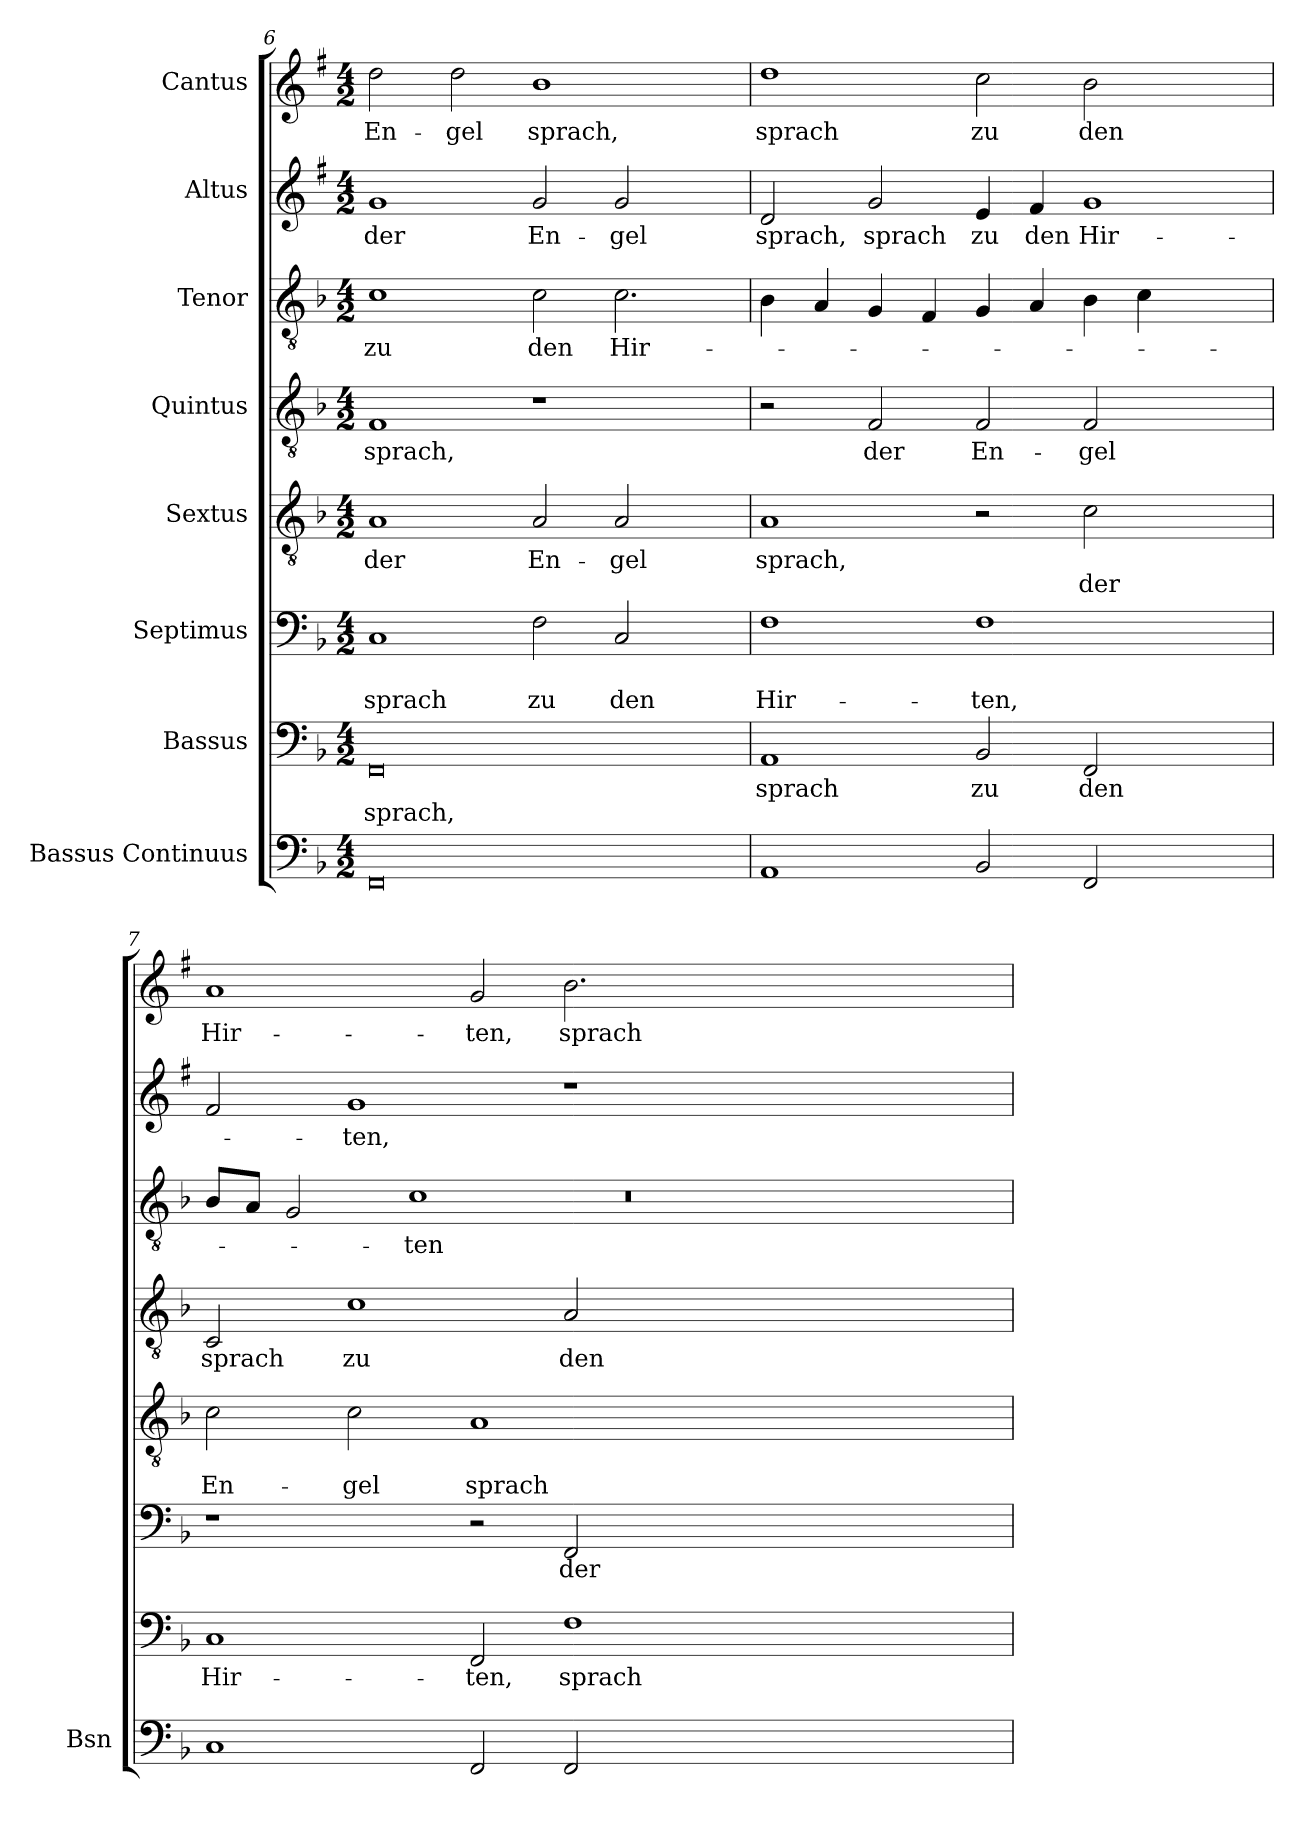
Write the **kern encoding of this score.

**kern	**kern	**text	**text	**kern	**text	**text	**kern	**text	**text	**kern	**text	**kern	**text	**kern	**text	**kern	**text
*part8	*part7	*part7	*part7	*part6	*part6	*part6	*part5	*part5	*part5	*part4	*part4	*part3	*part3	*part2	*part2	*part1	*part1
*staff8	*staff7	*staff7	*staff7	*staff6	*staff6	*staff6	*staff5	*staff5	*staff5	*staff4	*staff4	*staff3	*staff3	*staff2	*staff2	*staff1	*staff1
*I"Bassus Continuus	*I"Bassus	*	*	*I"Septimus	*	*	*I"Sextus	*	*	*I"Quintus	*	*I"Tenor	*	*I"Altus	*	*I"Cantus	*
*I'Bsn	*	*	*	*	*	*	*	*	*	*	*	*	*	*	*	*	*
*clefF4	*clefF4	*	*	*clefF4	*	*	*clefGv2	*	*	*clefGv2	*	*clefGv2	*	*clefG2	*	*clefG2	*
*	*	*	*	*	*	*	*	*	*	*	*	*	*	*ITrd1c2	*	*ITrd1c2	*
*k[b-]	*k[b-]	*	*	*k[b-]	*	*	*k[b-]	*	*	*k[b-]	*	*k[b-]	*	*k[b-]	*	*k[b-]	*
*F:	*F:	*	*	*F:	*	*	*F:	*	*	*F:	*	*F:	*	*F:	*	*F:	*
*M4/2	*M4/2	*	*	*M4/2	*	*	*M4/2	*	*	*M4/2	*	*M4/2	*	*M4/2	*	*M4/2	*
=6	=6	=6	=6	=6	=6	=6	=6	=6	=6	=6	=6	=6	=6	=6	=6	=6	=6
!	!	!	!LO:LY:b	!	!	!LO:LY:b	!	!LO:LY:b	!	!	!LO:LY:b	!	!LO:LY:b	!	!LO:LY:b	!	!LO:LY:b
*	*	*	*	*	*	*	*	*	*	*	*	*	*	*	*	*^	*
0FF	0FF	.	sprach,	1C	.	sprach	1A	der	.	1F	sprach,	1c	zu	1f	der	2cc	0ryy	En-
!	!	!	!	!	!	!	!	!	!	!	!	!	!	!	!	!	!	!LO:LY:b
.	.	.	.	.	.	.	.	.	.	.	.	.	.	.	.	2cc	.	-gel
!	!	!	!	!	!	!LO:LY:b	!	!LO:LY:b	!	!	!	!	!LO:LY:b	!	!LO:LY:b	!	!	!LO:LY:b
.	.	.	.	2F	.	zu	2A	En-	.	1r	.	2c	den	2f	En-	1a	.	sprach,
!	!	!	!	!	!	!LO:LY:b	!	!LO:LY:b	!	!	!	!	!LO:LY:b	!	!LO:LY:b	!	!	!
.	.	.	.	2C	.	den	2A	-gel	.	.	.	2.c	Hir-	2f	-gel	.	.	.
4ryy	4ryy	.	.	4ryy	.	.	4ryy	.	.	4ryy	.	.	.	4ryy	.	4ryy	4ryy	.
=6A	=6A	=6A	=6A	=6A	=6A	=6A	=6A	=6A	=6A	=6A	=6A	=6A	=6A	=6A	=6A	=6A	=6A	=6A
!	!	!LO:LY:b	!	!	!	!LO:LY:b	!	!LO:LY:b	!	!	!	!	!	!	!LO:LY:b	!	!	!LO:LY:b
1AA	1AA	sprach	.	1F	.	Hir-	1A	sprach,	.	2r	.	4B-	.	2c	sprach,	1cc	0ryy	sprach
.	.	.	.	.	.	.	.	.	.	.	.	4A	.	.	.	.	.	.
!	!	!	!	!	!	!	!	!	!	!	!LO:LY:b	!	!	!	!LO:LY:b	!	!	!
.	.	.	.	.	.	.	.	.	.	2F	der	4G	.	2f	sprach	.	.	.
.	.	.	.	.	.	.	.	.	.	.	.	4F	.	.	.	.	.	.
!	!	!LO:LY:b	!	!	!	!LO:LY:b	!	!	!	!	!LO:LY:b	!	!	!	!LO:LY:b	!	!	!LO:LY:b
2BB-	2BB-	zu	.	1F	.	-ten,	2r	.	.	2F	En-	4G	.	4d	zu	2b-	.	zu
!	!	!	!	!	!	!	!	!	!	!	!	!	!	!	!LO:LY:b	!	!	!
.	.	.	.	.	.	.	.	.	.	.	.	4A	.	4e	den	.	.	.
!	!	!LO:LY:b	!	!	!	!	!	!	!LO:LY:b	!	!LO:LY:b	!	!	!	!LO:LY:b	!	!	!LO:LY:b
2FF	2FF	den	.	.	.	.	2c	.	der	2F	-gel	4B-	.	1f	Hir-	2a	.	den
.	.	.	.	.	.	.	.	.	.	.	.	4c	.	.	.	.	.	.
2ryy	2ryy	.	.	2ryy	.	.	2ryy	.	.	2ryy	.	2ryy	.	.	.	2ryy	2ryy	.
=7A	=7A	=7A	=7A	=7A	=7A	=7A	=7A	=7A	=7A	=7A	=7A	=7A	=7A	=7A	=7A	=7A	=7A	=7A
!	!	!LO:LY:b	!	!	!	!	!	!	!LO:LY:b	!	!LO:LY:b	!	!	!	!	!	!	!LO:LY:b
1C	1C	Hir-	.	1r	.	.	2c	.	En-	2C	sprach	8B-L	.	2e	.	1g	1ryy	Hir-
.	.	.	.	.	.	.	.	.	.	.	.	8AJ	.	.	.	.	.	.
.	.	.	.	.	.	.	.	.	.	.	.	2G	.	.	.	.	.	.
!	!	!	!	!	!	!	!	!	!LO:LY:b	!	!LO:LY:b	!	!	!	!LO:LY:b	!	!	!
.	.	.	.	.	.	.	2c	.	-gel	1c	zu	.	.	1f	-ten,	.	.	.
!	!	!	!	!	!	!	!	!	!	!	!	!	!LO:LY:b	!	!	!	!	!
.	.	.	.	.	.	.	.	.	.	.	.	1c	-ten	.	.	.	.	.
!	!	!LO:LY:b	!	!	!	!	!	!	!LO:LY:b	!	!	!	!	!	!	!	!	!LO:LY:b
2FF	2FF	-ten,	.	2r	.	.	1A	.	sprach	.	.	.	.	.	.	2f	2ryy	-ten,
!	!	!LO:LY:b	!	!	!LO:LY:b	!	!	!	!	!	!LO:LY:b	!	!	!	!	!	!	!LO:LY:b
2FF	1F	sprach	.	2FF	der	.	.	.	.	2A	den	.	.	1r	.	2.a	4ryy	sprach
.	.	.	.	.	.	.	.	.	.	.	.	0r	.	.	.	.	4ryy	.
1..ryy	.	.	.	1..ryy	.	.	1..ryy	.	.	1..ryy	.	.	.	.	.	.	1.ryy	.
.	.	.	.	.	.	.	.	.	.	.	.	.	.	.	.	1.ryy	.	.
.	1ryy	.	.	.	.	.	.	.	.	.	.	.	.	1ryy	.	.	.	.
.	4ryy	.	.	.	.	.	.	.	.	.	.	.	.	4ryy	.	.	4ryy	.
*	*	*	*	*	*	*	*	*	*	*	*	*	*	*	*	*v	*v	*
=	=	=	=	=	=	=	=	=	=	=	=	=	=	=	=	=	=
*-	*-	*-	*-	*-	*-	*-	*-	*-	*-	*-	*-	*-	*-	*-	*-	*-	*-
